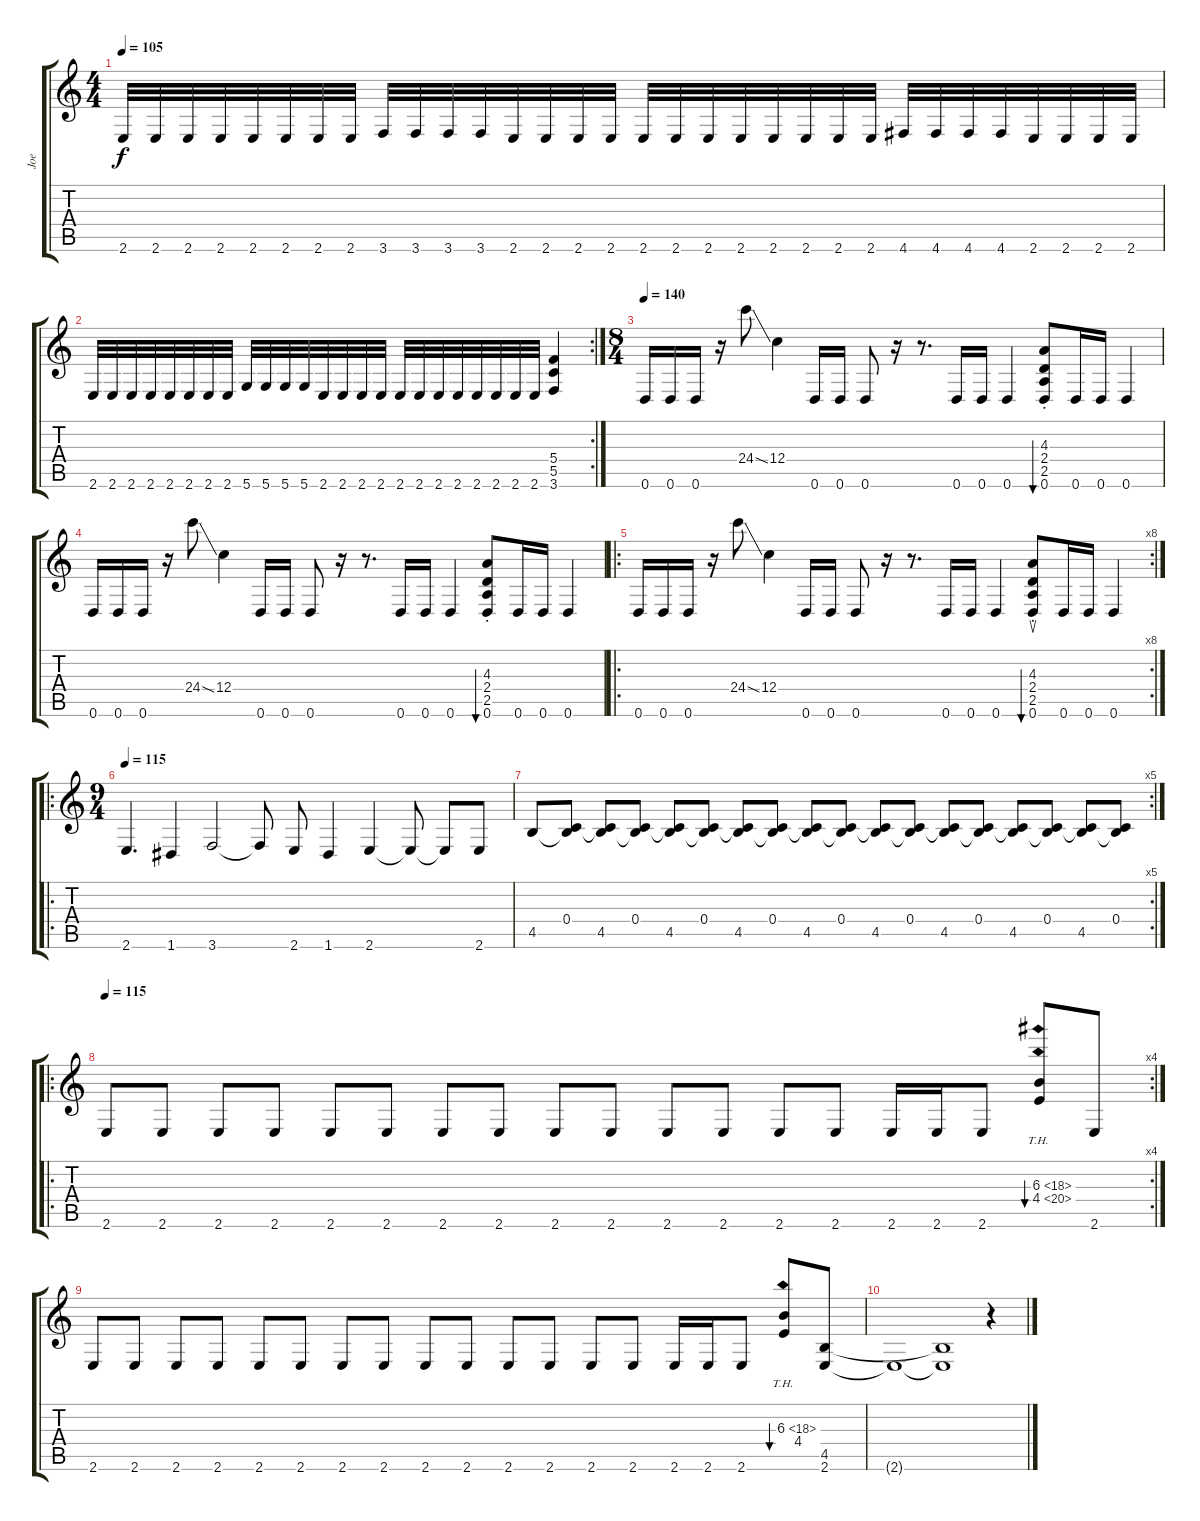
\track ("Joe" "Joe") {instrument overdrivenguitar}
\staff {score tabs}
\tuning (D4 A3 F3 C3 G2 D2) {hide}
\ts (4 4)
\tempo 105
\clef g2
\ks c
2.6.32{dy f} 2.6.32 2.6.32 2.6.32 2.6.32 2.6.32 2.6.32 2.6.32 3.6.32 3.6.32 3.6.32 3.6.32 2.6.32 2.6.32 2.6.32 2.6.32 2.6.32 2.6.32 2.6.32 2.6.32 2.6.32 2.6.32 2.6.32 2.6.32 4.6.32 4.6.32 4.6.32 4.6.32 2.6.32 2.6.32 2.6.32 2.6.32 |
\rc 2
2.6.32 2.6.32 2.6.32 2.6.32 2.6.32 2.6.32 2.6.32 2.6.32 5.6.32 5.6.32 5.6.32 5.6.32 2.6.32 2.6.32 2.6.32 2.6.32 2.6.32 2.6.32 2.6.32 2.6.32 2.6.32 2.6.32 2.6.32 2.6.32 (5.4 5.5 3.6).4 |
\ts (8 4)
\tempo 140
0.6.16 0.6.16 0.6.16 r.16 24.4{ss}.8{instrument guitarfretnoise} 12.4.4 0.6.16{instrument overdrivenguitar} 0.6.16 0.6.8 r.16 r.8{d} 0.6.16 0.6.16 0.6.4 (4.3{st} 2.4{st} 2.5{st} 0.6{st}).8{bu 30} 0.6.16 0.6.16 0.6.4 |
0.6.16 0.6.16 0.6.16 r.16 24.4{ss}.8{instrument guitarfretnoise} 12.4.4 0.6.16{instrument overdrivenguitar} 0.6.16 0.6.8 r.16 r.8{d} 0.6.16 0.6.16 0.6.4 (4.3{st} 2.4{st} 2.5{st} 0.6{st}).8{bu 30} 0.6.16 0.6.16 0.6.4 |
\ro
\rc 8
0.6.16 0.6.16 0.6.16 r.16 24.4{ss}.8{instrument guitarfretnoise} 12.4.4 0.6.16{instrument overdrivenguitar} 0.6.16 0.6.8 r.16 r.8{d} 0.6.16 0.6.16 0.6.4 (4.3{st} 2.4{st} 2.5{st} 0.6{st}).8{su bu 30} 0.6.16 0.6.16 0.6.4 |
\ro
\ts (9 4)
\tempo 110
\tempo 115
2.6.4{d} 1.6.4 3.6.2 3.6{t}.8 2.6.8 1.6.4 2.6.4 2.6{t}.8 2.6{t}.8 2.6.8 |
\rc 5
4.5.8 (0.4 4.5{t}).8 (0.4{t} 4.5).8 (0.4 4.5{t}).8 (0.4{t} 4.5).8 (0.4 4.5{t}).8 (0.4{t} 4.5).8 (0.4 4.5{t}).8 (0.4{t} 4.5).8 (0.4 4.5{t}).8 (0.4{t} 4.5).8 (0.4 4.5{t}).8 (0.4{t} 4.5).8 (0.4 4.5{t}).8 (0.4{t} 4.5).8 (0.4 4.5{t}).8 (0.4{t} 4.5).8 (0.4 4.5{t}).8 |
\ro
\rc 4
\tempo 115
2.6.8 2.6.8 2.6.8 2.6.8 2.6.8 2.6.8 2.6.8 2.6.8 2.6.8 2.6.8 2.6.8 2.6.8 2.6.8 2.6.8 2.6.16 2.6.16 2.6.8 (6.3{th 12} 4.4{th 16}).8{bu 30} 2.6.8 |
2.6.8 2.6.8 2.6.8 2.6.8 2.6.8 2.6.8 2.6.8 2.6.8 2.6.8 2.6.8 2.6.8 2.6.8 2.6.8 2.6.8 2.6.16 2.6.16 2.6.8 (6.3{th 12} 4.4).8{bu 30} (4.5 2.6).8 |
2.6{t}.1 (4.5{t} 2.6{t}).1 r.4
